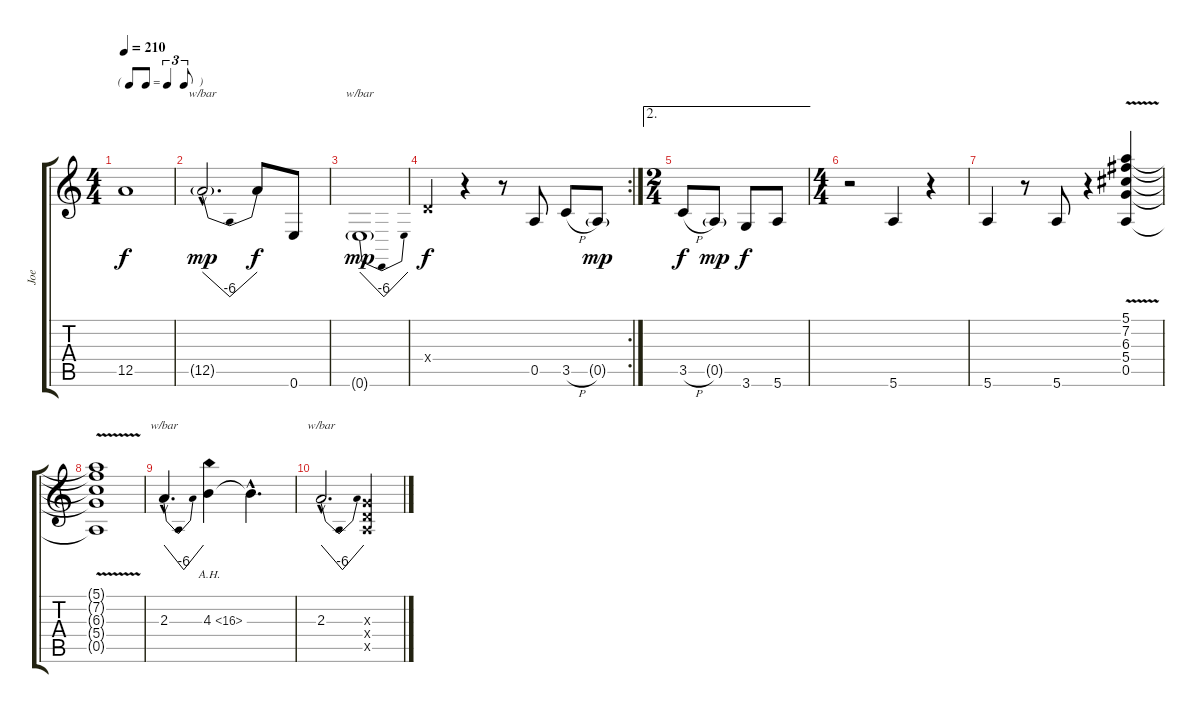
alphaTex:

\track ("Joe" "Joe") {instrument distortionguitar}
\staff {score tabs}
\tuning (E4 B3 G3 D3 A2 E2) {hide}
\ts (4 4)
\tf triplet8th
\tempo 210
\clef g2
\ks c
12.5{t}.1{dy f} |
12.5{g hac}.2{d tbe (dip default 0 0 30 -24 60 0) dy mp} 12.5{t}.8{dy f} 0.6.8 |
0.6{g}.1{tbe (dip default 0 0 30 -24 60 0) dy mp} |
\rc 2
0.4{x}.4{dy f} r.4 r.8 0.5.8 3.5{h}.8 0.5{g}.8{dy mp} |
\ae 2
\ts (2 4)
3.5{h}.8{dy f} 0.5{g}.8{dy mp} 3.6.8{dy f} 5.6.8 |
\ts (4 4)
r.2 5.6.4 r.4 |
5.6.4 r.8 5.6.8 r.4 (5.1{v} 7.2{v} 6.3{v} 5.4{v} 0.5{v}).4 |
(5.1{v t} 7.2{v t} 6.3{v t} 5.4{v t} 0.5{v t}).1 |
2.3{hac}.4{d tbe (dip default 0 0 30 -24 60 0)} 4.3{ah 12}.4 4.3{hac t}.4{d} |
2.3{hac}.2{d tbe (dip default 0 0 30 -24 60 0)} (0.3{x} 0.4{x} 0.5{x}).4
